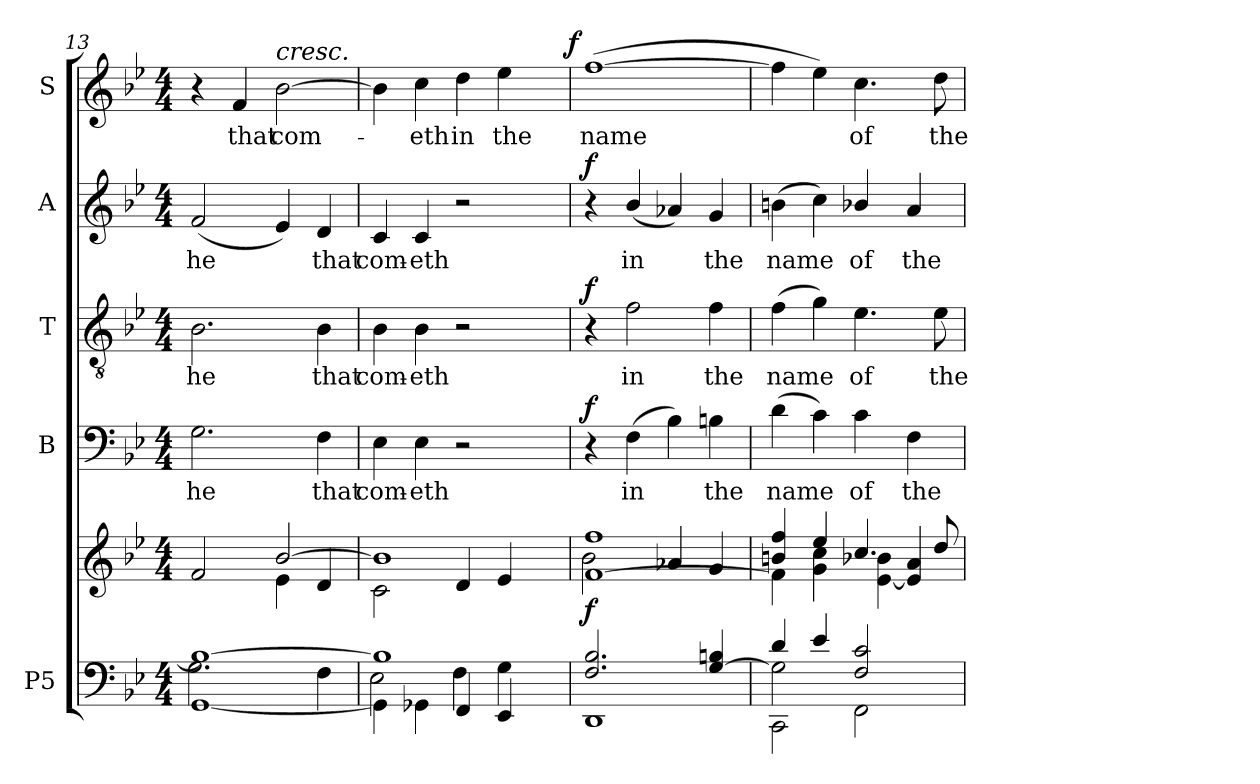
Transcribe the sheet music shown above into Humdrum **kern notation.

**kern	**kern	**dynam	**kern	**text	**dynam	**kern	**text	**dynam	**kern	**text	**dynam	**kern	**text	**dynam
*part5	*part5	*part5	*part4	*part4	*part4	*part3	*part3	*part3	*part2	*part2	*part2	*part1	*part1	*part1
*staff6	*staff5	*staff5/6	*staff4	*staff4	*staff4	*staff3	*staff3	*staff3	*staff2	*staff2	*staff2	*staff1	*staff1	*staff1
*I"P5	*	*	*I"B	*	*	*I"T	*	*	*I"A	*	*	*I"S	*	*
*	*	*	*I'B.	*	*	*I'T.	*	*	*I'A.	*	*	*I'S.	*	*
!!LO:LB:g=z
*clefF4	*clefG2	*	*clefF4	*	*	*clefGv2	*	*	*clefG2	*	*	*clefG2	*	*
*	*	*	*	*	*	*ITrd7c12	*	*	*	*	*	*	*	*
*k[b-e-]	*k[b-e-]	*	*k[b-e-]	*	*	*k[b-e-]	*	*	*k[b-e-]	*	*	*k[b-e-]	*	*
*B-:	*B-:	*	*B-:	*	*	*B-:	*	*	*B-:	*	*	*B-:	*	*
*M4/4	*M4/4	*	*M4/4	*	*	*M4/4	*	*	*M4/4	*	*	*M4/4	*	*
=13	=13	=13	=13	=13	=13	=13	=13	=13	=13	=13	=13	=13	=13	=13
*^	*^	*	*	*	*	*	*	*	*	*	*	*	*	*
*	*^	*	*	*	*	*	*	*	*	*	*	*	*	*	*	*
!	!	!	!	!	!	!	!LO:LY:b:color=#000000	!	!	!	!	!	!	!	!	!	!
!	!	!	!	!	!	!	!	!	!	!LO:LY:b:color=#000000	!	!	!	!	!	!	!
!	!	!	!	!	!	!	!	!	!	!	!	!	!LO:LY:b:color=#000000	!	!	!	!
1B-i_	[1GGi	2.Gi\	2fi/	2ryy	.	2.Gi\	he	.	2.BB-i\	he	.	(2fi/	he	.	4r	.	.
!	!	!	!	!	!	!	!	!	!	!	!	!	!	!	!	!LO:LY:b:color=#000000	!
.	.	.	.	.	.	.	.	.	.	.	.	.	.	.	4fi/	that	.
!	!	!	!	!	!	!	!	!	!	!	!	!	!	!	!LO:TX:a:i:t=cresc.	!	!
!	!	!	!	!	!	!	!	!	!	!	!	!	!	!	!	!LO:LY:b:color=#000000	!
.	.	.	[2b-i/	4e-i\	.	.	.	.	.	.	.	4e-i/)	.	.	[2b-i\	com-	.
!	!	!	!	!	!	!	!LO:LY:b:color=#000000	!	!	!	!	!	!	!	!	!	!
!	!	!	!	!	!	!	!	!	!	!LO:LY:b:color=#000000	!	!	!	!	!	!	!
!	!	!	!	!	!	!	!	!	!	!	!	!	!LO:LY:b:color=#000000	!	!	!	!
.	.	4Fi\	.	4di/	.	4Fi\	that	.	4BB-i\	that	.	4di/	that	.	.	.	.
=14	=14	=14	=14	=14	=14	=14	=14	=14	=14	=14	=14	=14	=14	=14	=14	=14	=14
!	!	!	!	!	!	!	!LO:LY:b:color=#000000	!	!	!	!	!	!	!	!	!	!
!	!	!	!	!	!	!	!	!	!	!LO:LY:b:color=#000000	!	!	!	!	!	!	!
!	!	!	!	!	!	!	!	!	!	!	!	!	!LO:LY:b:color=#000000	!	!	!	!
*	*	*	*	*	*	*	*	*	*	*	*	*	*	*	*^	*	*
1B-i]	4GGi\]	2E-i\	1b-i]	2ci\	.	4E-i\	com-	.	4BB-i\	com-	.	4ci/	com-	.	4b-i\]	2ryy	.	.
!	!	!	!	!	!	!	!LO:LY:b:color=#000000	!	!	!	!	!	!	!	!	!	!	!
!	!	!	!	!	!	!	!	!	!	!LO:LY:b:color=#000000	!	!	!	!	!	!	!	!
!	!	!	!	!	!	!	!	!	!	!	!	!	!LO:LY:b:color=#000000	!	!	!	!	!
!	!	!	!	!	!	!	!	!	!	!	!	!	!	!	!	!	!LO:LY:b:color=#000000	!
.	4GG-Xi\	.	.	.	.	4E-i\	-eth	.	4BB-i\	-eth	.	4ci/	-eth	.	4cci\	.	-eth	.
!	!	!	!	!	!	!	!	!	!	!	!	!	!	!	!	!	!LO:LY:b:color=#000000	!
.	4FFi/	4Fi\	.	4di/	.	2r	.	.	2r	.	.	2r	.	.	4ddi\	4ryy	in	.
!	!	!	!	!	!	!	!	!	!	!	!	!	!	!	!	!	!LO:LY:b:color=#000000	!
.	4EE-i/	4Gi\	.	4e-i/	.	.	.	.	.	.	.	.	.	.	4ee-i\	8ryy	the	.
.	.	.	.	.	.	.	.	.	.	.	.	.	.	.	.	16ryy	.	.
.	.	.	.	.	.	.	.	.	.	.	.	.	.	.	.	32ryy	.	.
.	.	.	.	.	.	.	.	.	.	.	.	.	.	.	.	64ryy	.	.
.	.	.	.	.	.	.	.	.	.	.	.	.	.	.	.	128...ryy	.	.
.	.	.	.	.	.	.	.	.	.	.	.	.	.	.	.	1024ryy	.	f
*	*v	*v	*	*	*	*	*	*	*	*	*	*	*	*	*v	*v	*	*
=15	=15	=15	=15	=15	=15	=15	=15	=15	=15	=15	=15	=15	=15	=15	=15	=15
*	*^	*	*	*	*	*	*	*	*	*	*	*	*	*^	*	*
!	!	!	!	!	!	!	!	!	!	!	!	!	!	!	!	!	!LO:LY:b:color=#000000	!
*	*v	*v	*	*	*	*	*	*	*	*	*	*	*	*	*v	*v	*	*
2.Fi/ 2.B-i	1DDi	[1fi 1ffi	2b-i\	f	4r	.	f	4r	.	f	4r	.	f	([1ffi	name	.
!	!	!	!	!	!	!LO:LY:b:color=#000000	!	!	!	!	!	!	!	!	!	!
!	!	!	!	!	!	!	!	!	!LO:LY:b:color=#000000	!	!	!	!	!	!	!
!	!	!	!	!	!	!	!	!	!	!	!	!LO:LY:b:color=#000000	!	!	!	!
.	.	.	.	.	(4Fi\	in	.	2Fi\	in	.	(4b-i/	in	.	.	.	.
.	.	.	4a-Xi/	.	4B-i\)	.	.	.	.	.	4a-Xi/)	.	.	.	.	.
!	!	!	!	!	!	!LO:LY:b:color=#000000	!	!	!	!	!	!	!	!	!	!
!	!	!	!	!	!	!	!	!	!LO:LY:b:color=#000000	!	!	!	!	!	!	!
!	!	!	!	!	!	!	!	!	!	!	!	!LO:LY:b:color=#000000	!	!	!	!
[4Gi/ 4Bni	.	.	4gi/	.	4Bni\	the	.	4Fi\	the	.	4gi/	the	.	.	.	.
=16	=16	=16	=16	=16	=16	=16	=16	=16	=16	=16	=16	=16	=16	=16	=16	=16
*	*^	*	*	*	*	*	*	*	*	*	*	*	*	*	*	*
!	!	!	!	!	!	!	!LO:LY:b:color=#000000	!	!	!	!	!	!	!	!	!	!
!	!	!	!	!	!	!	!	!	!	!LO:LY:b:color=#000000	!	!	!	!	!	!	!
!	!	!	!	!	!	!	!	!	!	!	!	!	!LO:LY:b:color=#000000	!	!	!	!
4di/	2CCi\	2Gi\]	4bni/ 4ffi	4fi\]	.	(4di\	name	.	(4Fi\	name	.	(4bni\	name	.	4ffi\]	.	.
4e-i/	.	.	4ee-i/	4gi\ 4cci	.	4ci\)	.	.	4Gi\)	.	.	4cci\)	.	.	4ee-i\)	.	.
!	!	!	!	!	!	!	!LO:LY:b:color=#000000	!	!	!	!	!	!	!	!	!	!
!	!	!	!	!	!	!	!	!	!	!LO:LY:b:color=#000000	!	!	!	!	!	!	!
!	!	!	!	!	!	!	!	!	!	!	!	!	!LO:LY:b:color=#000000	!	!	!	!
!	!	!	!	!	!	!	!	!	!	!	!	!	!	!	!	!LO:LY:b:color=#000000	!
2Fi/ 2ci	2FFi\	2ryy	4.cci/	[4e-i\ 4b-Xi	.	4ci\	of	.	4.E-i\	of	.	4b-Xi/	of	.	4.cci\	of	.
!	!	!	!	!	!	!	!LO:LY:b:color=#000000	!	!	!	!	!	!	!	!	!	!
!	!	!	!	!	!	!	!	!	!	!	!	!	!LO:LY:b:color=#000000	!	!	!	!
.	.	.	.	4e-i/] 4ai	.	4Fi\	the	.	.	.	.	4ai/	the	.	.	.	.
!	!	!	!	!	!	!	!	!	!	!LO:LY:b:color=#000000	!	!	!	!	!	!	!
!	!	!	!	!	!	!	!	!	!	!	!	!	!	!	!	!LO:LY:b:color=#000000	!
.	.	.	8ddi/	.	.	.	.	.	8E-i\	the	.	.	.	.	8ddi\	the	.
*v	*v	*v	*	*	*	*	*	*	*	*	*	*	*	*	*	*	*
*	*v	*v	*	*	*	*	*	*	*	*	*	*	*	*	*
=	=	=	=	=	=	=	=	=	=	=	=	=	=	=
*-	*-	*-	*-	*-	*-	*-	*-	*-	*-	*-	*-	*-	*-	*-
